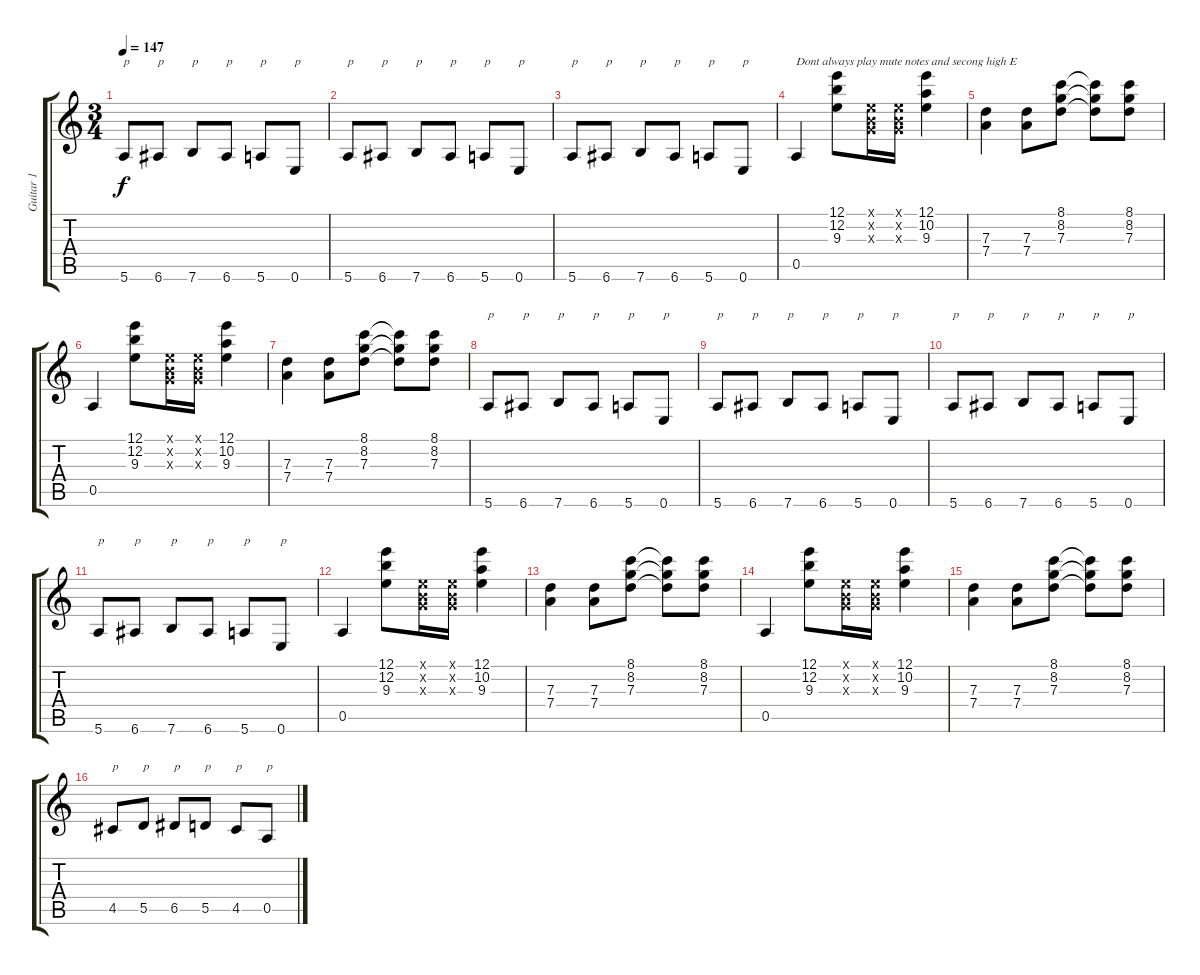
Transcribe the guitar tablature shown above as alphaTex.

\track ("Guitar 1" "Guitar 1") {instrument distortionguitar}
\staff {score tabs}
\tuning (E4 B3 G3 D3 A2 E2) {hide}
\ts (3 4)
\tempo 147
\clef g2
\ks c
5.6.8{txt "p" dy f} 6.6.8{txt "p"} 7.6.8{txt "p"} 6.6.8{txt "p"} 5.6.8{txt "p"} 0.6.8{txt "p"} |
5.6.8{txt "p"} 6.6.8{txt "p"} 7.6.8{txt "p"} 6.6.8{txt "p"} 5.6.8{txt "p"} 0.6.8{txt "p"} |
5.6.8{txt "p"} 6.6.8{txt "p"} 7.6.8{txt "p"} 6.6.8{txt "p"} 5.6.8{txt "p"} 0.6.8{txt "p"} |
0.5.4{txt "Dont always play mute notes and secong high E" volume 16} (12.1 12.2 9.3).8 (0.1{x} 0.2{x} 0.3{x}).16 (0.1{x} 0.2{x} 0.3{x}).16 (12.1 10.2 9.3).4 |
(7.3 7.4).4 (7.3 7.4).8 (8.1 8.2 7.3).8 (8.1{t} 8.2{t} 7.3{t}).8 (8.1 8.2 7.3).8 |
0.5.4 (12.1 12.2 9.3).8 (0.1{x} 0.2{x} 0.3{x}).16 (0.1{x} 0.2{x} 0.3{x}).16 (12.1 10.2 9.3).4 |
(7.3 7.4).4 (7.3 7.4).8 (8.1 8.2 7.3).8 (8.1{t} 8.2{t} 7.3{t}).8 (8.1 8.2 7.3).8 |
5.6.8{txt "p" volume 13} 6.6.8{txt "p"} 7.6.8{txt "p"} 6.6.8{txt "p"} 5.6.8{txt "p"} 0.6.8{txt "p"} |
5.6.8{txt "p"} 6.6.8{txt "p"} 7.6.8{txt "p"} 6.6.8{txt "p"} 5.6.8{txt "p"} 0.6.8{txt "p"} |
5.6.8{txt "p"} 6.6.8{txt "p"} 7.6.8{txt "p"} 6.6.8{txt "p"} 5.6.8{txt "p"} 0.6.8{txt "p"} |
5.6.8{txt "p"} 6.6.8{txt "p"} 7.6.8{txt "p"} 6.6.8{txt "p"} 5.6.8{txt "p"} 0.6.8{txt "p"} |
0.5.4{volume 16} (12.1 12.2 9.3).8 (0.1{x} 0.2{x} 0.3{x}).16 (0.1{x} 0.2{x} 0.3{x}).16 (12.1 10.2 9.3).4 |
(7.3 7.4).4 (7.3 7.4).8 (8.1 8.2 7.3).8 (8.1{t} 8.2{t} 7.3{t}).8 (8.1 8.2 7.3).8 |
0.5.4 (12.1 12.2 9.3).8 (0.1{x} 0.2{x} 0.3{x}).16 (0.1{x} 0.2{x} 0.3{x}).16 (12.1 10.2 9.3).4 |
(7.3 7.4).4 (7.3 7.4).8 (8.1 8.2 7.3).8 (8.1{t} 8.2{t} 7.3{t}).8 (8.1 8.2 7.3).8 |
4.5.8{txt "p" volume 13} 5.5.8{txt "p"} 6.5.8{txt "p"} 5.5.8{txt "p"} 4.5.8{txt "p"} 0.5.8{txt "p"}
